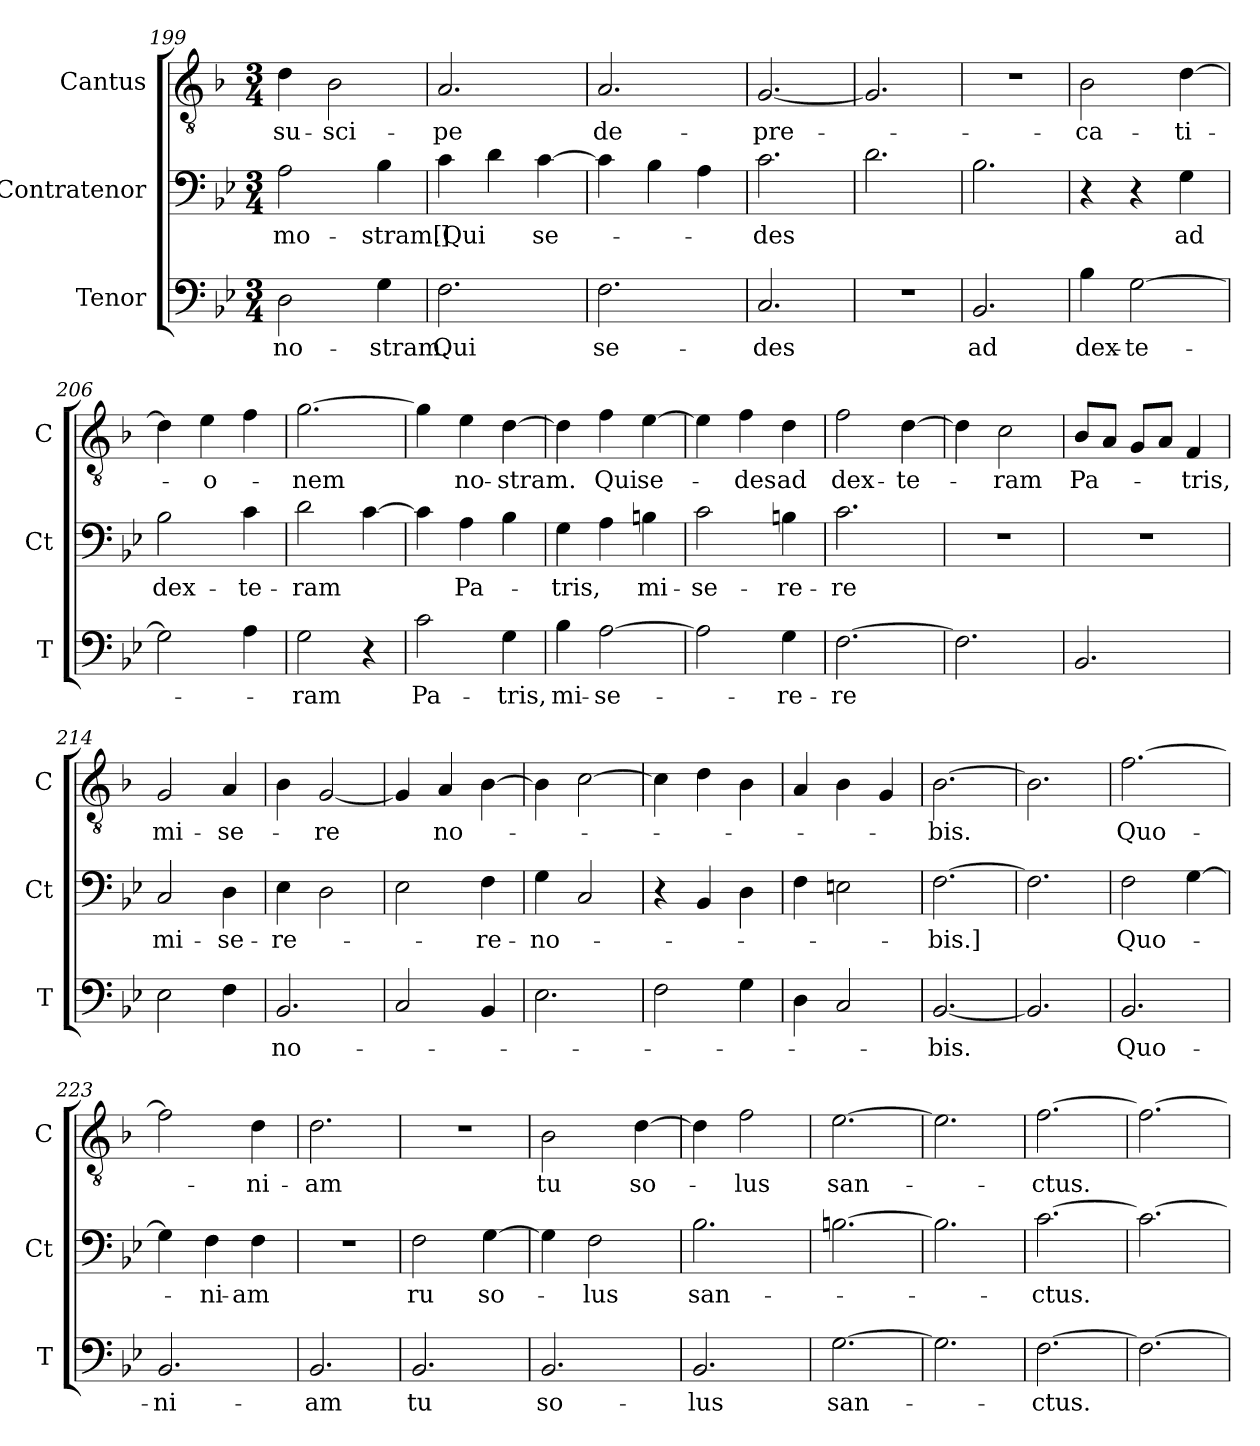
**kern	**text	**kern	**text	**kern	**text
*part3	*part3	*part2	*part2	*part1	*part1
*staff3	*staff3	*staff2	*staff2	*staff1	*staff1
*I"Tenor	*	*I"Contratenor	*	*I"Cantus	*
*I'T	*	*I'Ct	*	*I'C	*
*clefF4	*	*clefF4	*	*clefGv2	*
*k[b-e-]	*	*k[b-e-]	*	*k[b-]	*
*B-:	*	*B-:	*	*F:	*
*M3/4	*	*M3/4	*	*M3/4	*
=199	=199	=199	=199	=199	=199
2D\	no-	2A\	mo-	4d\	su-
.	.	.	.	2B-\	-sci-
4G\	-stram.	4B-\	-stram.]	.	.
!!LO:LB:g=z
=200	=200	=200	=200	=200	=200
2.F\	Qui	4c\	[Qui	2.A/	-pe
.	.	4d\	.	.	.
.	.	[4c\	se-	.	.
=201	=201	=201	=201	=201	=201
2.F\	se-	4c\]	.	2.A/	de-
.	.	4B-\	.	.	.
.	.	4A\	.	.	.
=202	=202	=202	=202	=202	=202
2.C/	-des	2.c\	-des	[2.G/	-pre-
=203	=203	=203	=203	=203	=203
2.r	.	2.d\	.	2.G/]	.
=204	=204	=204	=204	=204	=204
2.BB-/	ad	2.B-\	.	2.r	.
=205	=205	=205	=205	=205	=205
4B-\	dex-	4r	.	2B-\	-ca-
[2G\	-te-	4r	.	.	.
.	.	4G\	ad	[4d\	-ti-
=206	=206	=206	=206	=206	=206
2G\]	.	2B-\	dex-	4d\]	.
.	.	.	.	4e\	-o-
4A\	.	4c\	-te-	4f\	.
=207	=207	=207	=207	=207	=207
2G\	-ram	2d\	-ram	[2.g\	-nem
4r	.	[4c\	.	.	.
=208	=208	=208	=208	=208	=208
2c\	Pa-	4c\]	.	4g\]	.
.	.	4A\	Pa-	4e\	no-
4G\	-tris,	4B-\	.	[4d\	-stram.
=209	=209	=209	=209	=209	=209
4B-\	mi-	4G\	-tris,	4d\]	.
[2A\	-se-	4A\	.	4f\	Qui
.	.	4Bn\	mi-	[4e\	se-
=210	=210	=210	=210	=210	=210
2A\]	.	2c\	-se-	4e\]	.
.	.	.	.	4f\	-des
4G\	-re-	4Bn\	-re-	4d\	ad
=211	=211	=211	=211	=211	=211
[2.F\	-re	2.c\	-re	2f\	dex-
.	.	.	.	[4d\	-te-
=212	=212	=212	=212	=212	=212
2.F\]	.	2.r	.	4d\]	.
.	.	.	.	2c\	-ram
!!LO:LB:g=z
=213	=213	=213	=213	=213	=213
2.BB-/	.	2.r	.	8B-/L	Pa-
.	.	.	.	8A/J	.
.	.	.	.	8G/L	.
.	.	.	.	8A/J	.
.	.	.	.	4F/	-tris,
=214	=214	=214	=214	=214	=214
2E-\	.	2C/	mi-	2G/	mi-
4F\	.	4D\	-se-	4A/	-se-
=215	=215	=215	=215	=215	=215
2.BB-/	no-	4E-\	-re-	4B-\	.
.	.	2D\	.	[2G/	-re
=216	=216	=216	=216	=216	=216
2C/	.	2E-\	.	4G/]	.
.	.	.	.	4A/	no-
4BB-/	.	4F\	-re-	[4B-\	.
=217	=217	=217	=217	=217	=217
2.E-\	.	4G\	-no-	4B-\]	.
.	.	2C/	.	[2c\	.
=218	=218	=218	=218	=218	=218
2F\	.	4r	.	4c\]	.
.	.	4BB-/	.	4d\	.
4G\	.	4D\	.	4B-\	.
=219	=219	=219	=219	=219	=219
4D\	.	4F\	.	4A/	.
2C/	.	2En\	.	4B-\	.
.	.	.	.	4G/	.
=220	=220	=220	=220	=220	=220
[2.BB-/	-bis.	[2.F\	bis.]	[2.B-\	-bis.
=221	=221	=221	=221	=221	=221
2.BB-/]	.	2.F\]	.	2.B-\]	.
=222	=222	=222	=222	=222	=222
2.BB-/	Quo-	2F\	Quo-	[2.f\	Quo-
.	.	[4G\	.	.	.
=223	=223	=223	=223	=223	=223
2.BB-/	-ni-	4G\]	.	2f\]	.
.	.	4F\	-ni-	.	.
.	.	4F\	-am	4d\	-ni-
=224	=224	=224	=224	=224	=224
2.BB-/	-am	2.r	.	2.d\	-am
=225	=225	=225	=225	=225	=225
2.BB-/	tu	2F\	ru	2.r	.
.	.	[4G\	so-	.	.
=226	=226	=226	=226	=226	=226
2.BB-/	so-	4G\]	.	2B-\	tu
.	.	2F\	-lus	.	.
.	.	.	.	[4d\	so-
=227	=227	=227	=227	=227	=227
2.BB-/	-lus	2.B-\	san-	4d\]	.
.	.	.	.	2f\	-lus
=228	=228	=228	=228	=228	=228
[2.G\	san-	[2.Bn\	.	[2.e\	san-
!!LO:LB:g=z
=229	=229	=229	=229	=229	=229
2.G\]	.	2.B\]	.	2.e\]	.
=230	=230	=230	=230	=230	=230
[2.F\	-ctus.	[2.c\	-ctus.	[2.f\	-ctus.
=231	=231	=231	=231	=231	=231
2.F\_	.	2.c\_	.	2.f\_	.
=	=	=	=	=	=
*-	*-	*-	*-	*-	*-
